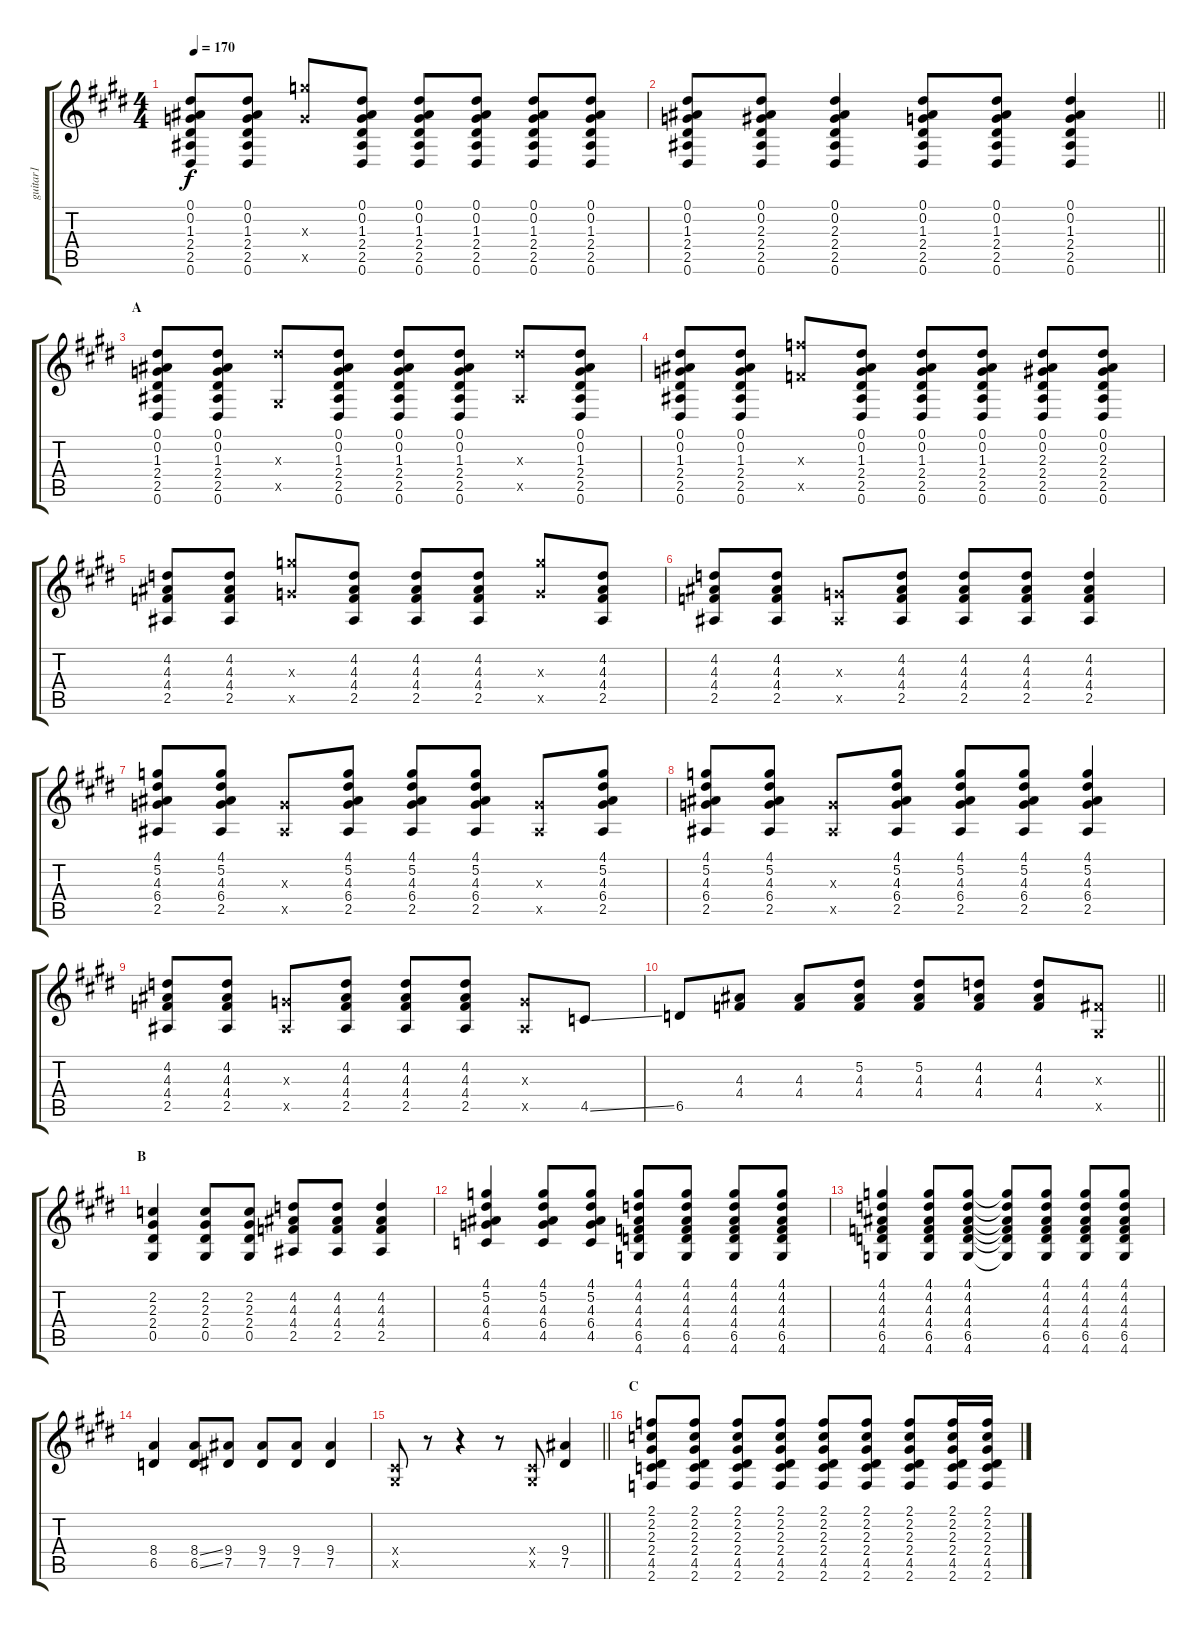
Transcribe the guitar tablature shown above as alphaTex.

\track ("guitar1" "guitar1") {instrument distortionguitar}
\staff {score tabs}
\tuning (Eb4 Bb3 Gb3 Db3 Ab2 Eb2) {hide}
\ts (4 4)
\tempo 170
\clef g2
\ks e
(0.1 0.2 1.3 2.4 2.5 0.6).8{dy f} (0.1 0.2 1.3 2.4 2.5 0.6).8 (13.3{x} 11.5{x}).8 (0.1 0.2 1.3 2.4 2.5 0.6).8 (0.1 0.2 1.3 2.4 2.5 0.6).8 (0.1 0.2 1.3 2.4 2.5 0.6).8 (0.1 0.2 1.3 2.4 2.5 0.6).8 (0.1 0.2 1.3 2.4 2.5 0.6).8 |
\barLineRight lightlight
(0.1 0.2 1.3 2.4 2.5 0.6).8 (0.1 0.2 2.3 2.4 2.5 0.6).8 (0.1 0.2 2.3 2.4 2.5 0.6).4 (0.1 0.2 1.3 2.4 2.5 0.6).8 (0.1 0.2 1.3 2.4 2.5 0.6).8 (0.1 0.2 1.3 2.4 2.5 0.6).4 |
\section ("" "A")
(0.1 0.2 1.3 2.4 2.5 0.6).8 (0.1 0.2 1.3 2.4 2.5 0.6).8 (9.3{x} 0.5{x}).8 (0.1 0.2 1.3 2.4 2.5 0.6).8 (0.1 0.2 1.3 2.4 2.5 0.6).8 (0.1 0.2 1.3 2.4 2.5 0.6).8 (9.3{x} 2.5{x}).8 (0.1 0.2 1.3 2.4 2.5 0.6).8 |
(0.1 0.2 1.3 2.4 2.5 0.6).8 (0.1 0.2 1.3 2.4 2.5 0.6).8 (11.3{x} 9.5{x}).8 (0.1 0.2 1.3 2.4 2.5 0.6).8 (0.1 0.2 1.3 2.4 2.5 0.6).8 (0.1 0.2 1.3 2.4 2.5 0.6).8 (0.1 0.2 2.3 2.4 2.5 0.6).8 (0.1 0.2 2.3 2.4 2.5 0.6).8 |
(4.2 4.3 4.4 2.5).8 (4.2 4.3 4.4 2.5).8 (13.3{x} 11.5{x}).8 (4.2 4.3 4.4 2.5).8 (4.2 4.3 4.4 2.5).8 (4.2 4.3 4.4 2.5).8 (13.3{x} 11.5{x}).8 (4.2 4.3 4.4 2.5).8 |
(4.2 4.3 4.4 2.5).8 (4.2 4.3 4.4 2.5).8 (1.3{x} 2.5{x}).8 (4.2 4.3 4.4 2.5).8 (4.2 4.3 4.4 2.5).8 (4.2 4.3 4.4 2.5).8 (4.2 4.3 4.4 2.5).4 |
(4.1 5.2 4.3 6.4 2.5).8 (4.1 5.2 4.3 6.4 2.5).8 (1.3{x} 2.5{x}).8 (4.1 5.2 4.3 6.4 2.5).8 (4.1 5.2 4.3 6.4 2.5).8 (4.1 5.2 4.3 6.4 2.5).8 (1.3{x} 2.5{x}).8 (4.1 5.2 4.3 6.4 2.5).8 |
(4.1 5.2 4.3 6.4 2.5).8 (4.1 5.2 4.3 6.4 2.5).8 (1.3{x} 2.5{x}).8 (4.1 5.2 4.3 6.4 2.5).8 (4.1 5.2 4.3 6.4 2.5).8 (4.1 5.2 4.3 6.4 2.5).8 (4.1 5.2 4.3 6.4 2.5).4 |
(4.2 4.3 4.4 2.5).8 (4.2 4.3 4.4 2.5).8 (1.3{x} 2.5{x}).8 (4.2 4.3 4.4 2.5).8 (4.2 4.3 4.4 2.5).8 (4.2 4.3 4.4 2.5).8 (1.3{x} 2.5{x}).8 4.5{ss}.8 |
\barLineRight lightlight
6.5.8 (4.3 4.4).8 (4.3 4.4).8 (5.2 4.3 4.4).8 (5.2 4.3 4.4).8 (4.2 4.3 4.4).8 (4.2 4.3 4.4).8 (0.3{x} 0.5{x}).8 |
\section ("" "B")
(2.2 2.3 2.4 0.5).4 (2.2 2.3 2.4 0.5).8 (2.2 2.3 2.4 0.5).8 (4.2 4.3 4.4 2.5).8 (4.2 4.3 4.4 2.5).8 (4.2 4.3 4.4 2.5).4 |
(4.1 5.2 4.3 6.4 4.5).4 (4.1 5.2 4.3 6.4 4.5).8 (4.1 5.2 4.3 6.4 4.5).8 (4.1 4.2 4.3 4.4 6.5 4.6).8 (4.1 4.2 4.3 4.4 6.5 4.6).8 (4.1 4.2 4.3 4.4 6.5 4.6).8 (4.1 4.2 4.3 4.4 6.5 4.6).8 |
(4.1 4.2 4.3 4.4 6.5 4.6).4 (4.1 4.2 4.3 4.4 6.5 4.6).8 (4.1 4.2 4.3 4.4 6.5 4.6).8 (4.1{t} 4.2{t} 4.3{t} 4.4{t} 6.5{t} 4.6{t}).8 (4.1 4.2 4.3 4.4 6.5 4.6).8 (4.1 4.2 4.3 4.4 6.5 4.6).8 (4.1 4.2 4.3 4.4 6.5 4.6).8 |
(8.4 6.5).4 (8.4{ss} 6.5{ss}).8 (9.4 7.5).8 (9.4 7.5).8 (9.4 7.5).8 (9.4 7.5).4 |
\barLineRight lightlight
(0.4{x} 0.5{x}).8 r.8 r.4 r.8 (0.4{x} 0.5{x}).8 (9.4 7.5).4 |
\section ("" "C")
(2.1 2.2 2.3 2.4 4.5 2.6).8 (2.1 2.2 2.3 2.4 4.5 2.6).8 (2.1 2.2 2.3 2.4 4.5 2.6).8 (2.1 2.2 2.3 2.4 4.5 2.6).8 (2.1 2.2 2.3 2.4 4.5 2.6).8 (2.1 2.2 2.3 2.4 4.5 2.6).8 (2.1 2.2 2.3 2.4 4.5 2.6).8 (2.1 2.2 2.3 2.4 4.5 2.6).16 (2.1 2.2 2.3 2.4 4.5 2.6).16
